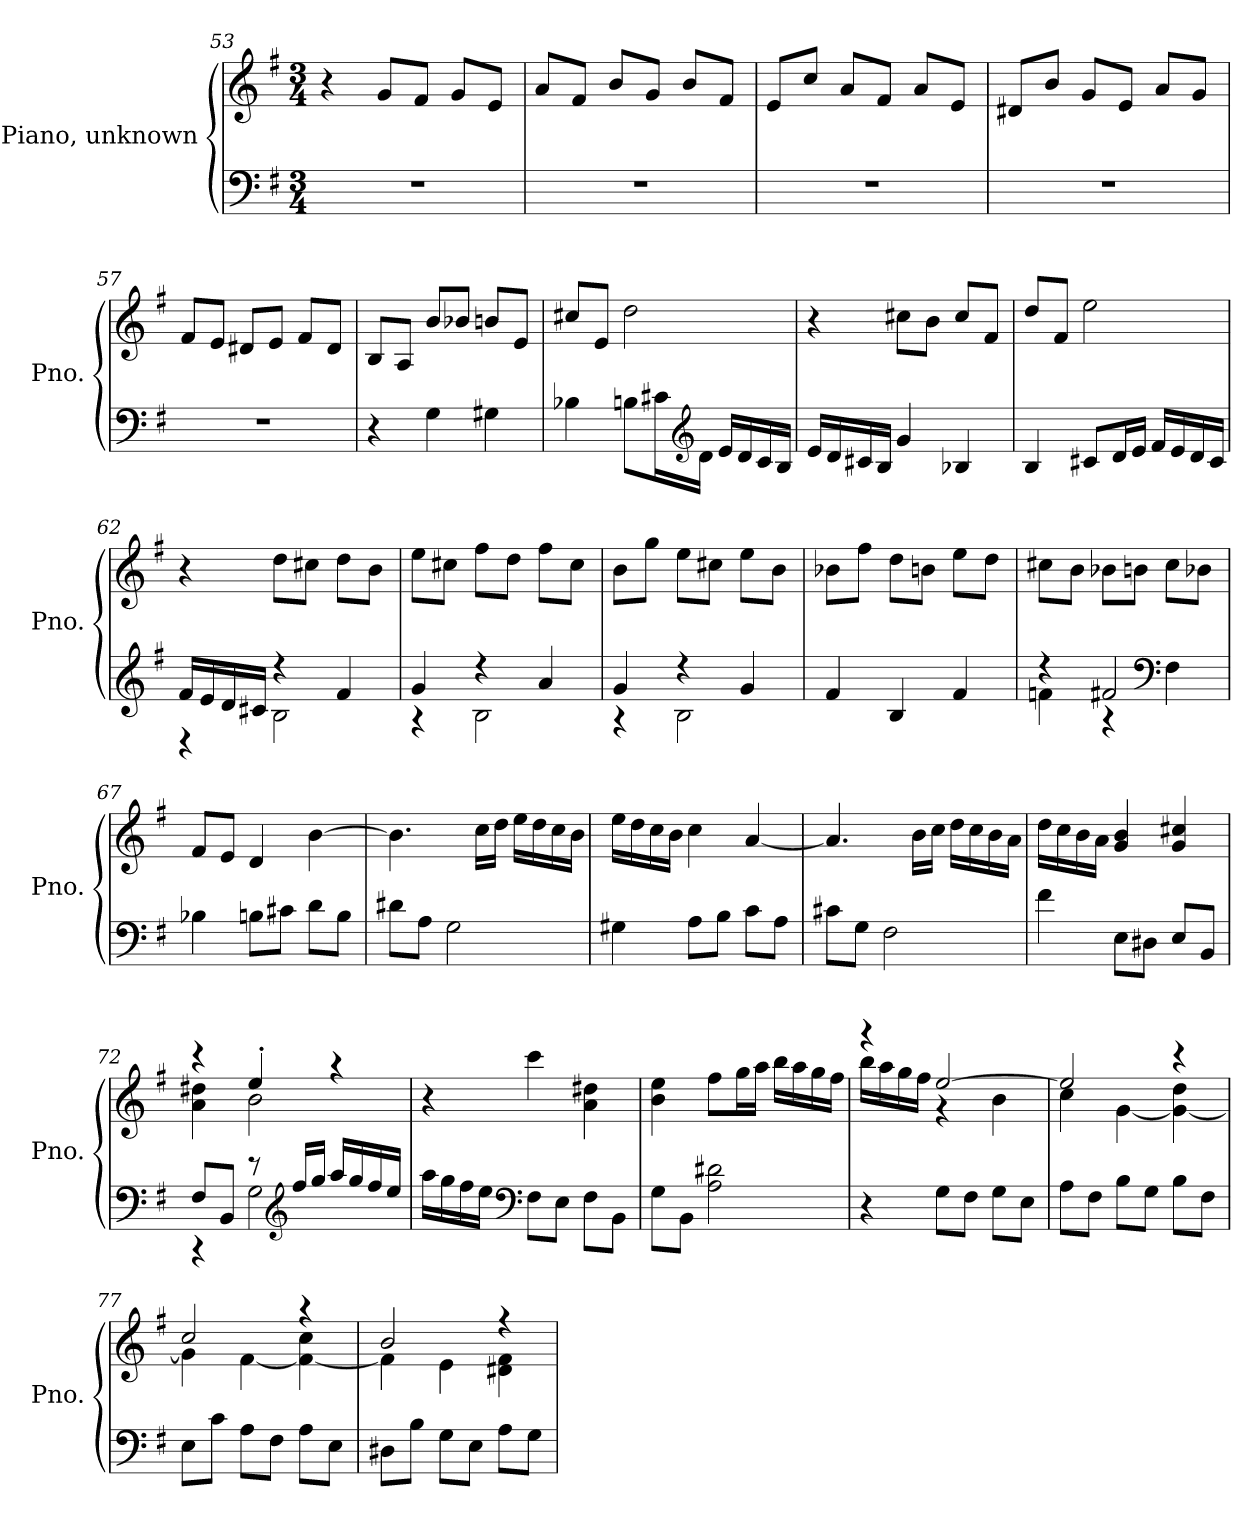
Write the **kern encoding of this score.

**kern	**kern
*part1	*part1
*staff2	*staff1
*I"Piano, unknown	*
*I'Pno.	*
*clefF4	*clefG2
*k[f#]	*k[f#]
*M3/4	*M3/4
=53	=53
2.r	4r
.	8g/L
.	8f#/J
.	8g/L
.	8e/J
=54	=54
2.r	8a/L
.	8f#/J
.	8b/L
.	8g/J
.	8b/L
.	8f#/J
=55	=55
2.r	8e/L
.	8cc/J
.	8a/L
.	8f#/J
.	8a/L
.	8e/J
=56	=56
2.r	8d#X/L
.	8b/J
.	8g/L
.	8e/J
.	8a/L
.	8g/J
!!LO:PB:g=z
=57	=57
2.r	8f#/L
.	8e/J
.	8d#X/L
.	8e/J
.	8f#/L
.	8d#/J
=58	=58
4r	8B/L
.	8A/J
4G\	8b/L
.	8b-X/J
4G#X\	8bn/L
.	8e/J
=59	=59
4B-X\	8cc#X/L
.	8e/J
8Bn\L	2dd\
16c#X\L	.
*clefG2	*
16d\JJ	.
16e/LL	.
16d/	.
16c#/	.
16B/JJ	.
=60	=60
16e/LL	4r
16d/	.
16c#X/	.
16B/JJ	.
4g/	8cc#X\L
.	8b\J
4B-X/	8cc#/L
.	8f#/J
!!LO:LB:g=z
=61	=61
4B/	8dd/L
.	8f#/J
8c#X/L	2ee\
16d/L	.
16e/JJ	.
16f#/LL	.
16e/	.
16d/	.
16c#/JJ	.
=62	=62
*^	*
16f#/LL	4r	4r
16e/	.	.
16d/	.	.
16c#X/JJ	.	.
4r	2B\	8dd\L
.	.	8cc#X\J
4f#/	.	8dd\L
.	.	8b\J
=63	=63	=63
4g/	4r	8ee\L
.	.	8cc#X\J
4r	2B\	8ff#\L
.	.	8dd\J
4a/	.	8ff#\L
.	.	8cc#\J
=64	=64	=64
4g/	4r	8b\L
.	.	8gg\J
4r	2B\	8ee\L
.	.	8cc#X\J
4g/	.	8ee\L
.	.	8b\J
*v	*v	*
=65	=65
4f#/	8b-X\L
.	8ff#\J
4B/	8dd\L
.	8bn\J
4f#/	8ee\L
.	8dd\J
!!LO:LB:g=z
=66	=66
*^	*
4r	4fn\	8cc#X\L
.	.	8b\J
2f#X/	4r	8b-X\L
.	.	8bn\J
*clefF4	*	*
.	4F#\	8cc#\L
.	.	8b-X\J
*v	*v	*
=67	=67
4B-X\	8f#/L
.	8e/J
8Bn\L	4d/
8c#X\J	.
8d\L	[4b\
8B\J	.
=68	=68
8d#X\L	4.b\]
8A\J	.
2G\	.
.	16cc\LL
.	16dd\JJ
.	16ee\LL
.	16dd\
.	16cc\
.	16b\JJ
=69	=69
4G#X\	16ee\LL
.	16dd\
.	16cc\
.	16b\JJ
8A\L	4cc\
8B\J	.
8c\L	[4a/
8A\J	.
=70	=70
8c#X\L	4.a/]
8G\J	.
2F#\	.
.	16b\LL
.	16cc\JJ
.	16dd\LL
.	16cc\
.	16b\
.	16a\JJ
!!LO:LB:g=z
=71	=71
4f#\	16dd\LL
.	16cc\
.	16b\
.	16a\JJ
8E\L	4g/ 4b/
8D#X\J	.
8E/L	4g/ 4cc#X/
8BB/J	.
=72	=72
*^	*^
8F#/L	4r	4r	4a\ 4dd#X\
8BB/J	.	.	.
8r	2G\	4ee'/	2b\
*clefG2	*	*	*
16ff#/LL	.	.	.
16gg/JJ	.	.	.
16aa/LL	.	4r	.
16gg/	.	.	.
16ff#/	.	.	.
16ee/JJ	.	.	.
*v	*v	*	*
*	*v	*v
=73	=73
16aa\LL	4r
16gg\	.
16ff#\	.
16ee\JJ	.
*clefF4	*
8F#\L	4ccc\
8E\J	.
8F#\L	4a\ 4dd#X\
8BB\J	.
=74	=74
8G\L	4b\ 4ee\
8BB\J	.
2A\ 2d#X\	8ff#\L
.	16gg\L
.	16aa\JJ
.	16bb\LL
.	16aa\
.	16gg\
.	16ff#\JJ
!!LO:LB:g=z
=75	=75
*	*^
4r	4r	16bb\LL
.	.	16aa\
.	.	16gg\
.	.	16ff#\JJ
8G\L	[2ee/	4r
8F#\J	.	.
8G\L	.	4b\
8E\J	.	.
=76	=76	=76
8A\L	2ee/]	4cc\
8F#\J	.	.
8B\L	.	[4g\
8G\J	.	.
8B\L	4r	4g\_ 4dd\
8F#\J	.	.
=77	=77	=77
8E\L	2cc/	4g\]
8c\J	.	.
8A\L	.	[4f#\
8F#\J	.	.
8A\L	4r	4f#\_ 4cc\
8E\J	.	.
=78	=78	=78
8D#X\L	2b/	4f#\]
8B\J	.	.
8G\L	.	4e\
8E\J	.	.
8A\L	4r	4d#X\ 4f#\
8G\J	.	.
*	*v	*v
=	=
*-	*-
